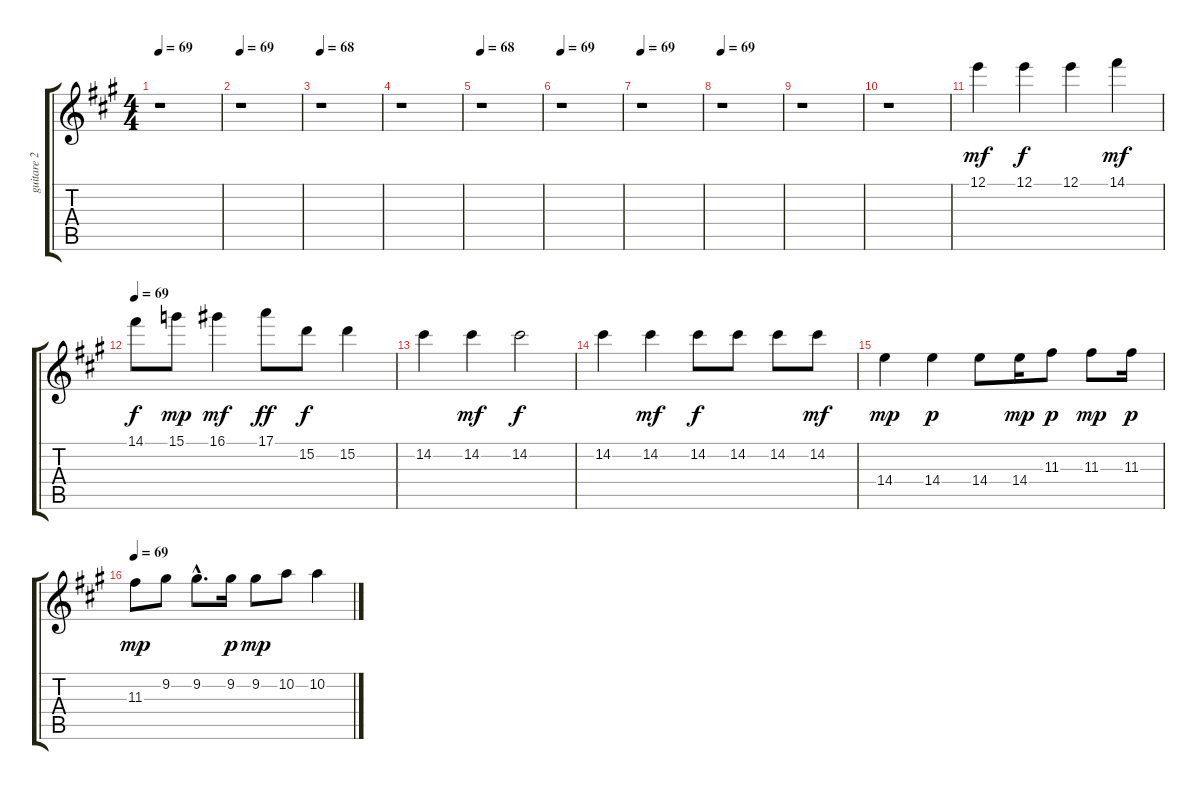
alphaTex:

\track ("guitare 2" "guitare 2") {instrument overdrivenguitar}
\staff {score tabs}
\tuning (E4 B3 G3 D3 A2 E2) {hide}
\ts (4 4)
\tempo 69
\clef g2
\ks f#minor
r.1{dy f} |
\tempo 69
r.1 |
\tempo 68
r.1 |
r.1 |
\tempo 68
r.1 |
\tempo 69
r.1 |
\tempo 69
r.1 |
\tempo 69
r.1 |
r.1 |
r.1 |
12.1.4{dy mf} 12.1.4{dy f} 12.1.4 14.1.4{dy mf} |
\tempo 69
14.1.8{dy f} 15.1.8{dy mp} 16.1.4{dy mf} 17.1.8{dy ff} 15.2.8{dy f} 15.2.4 |
14.2.4 14.2.4{dy mf} 14.2.2{dy f} |
14.2.4 14.2.4{dy mf} 14.2.8{dy f} 14.2.8 14.2.8 14.2.8{dy mf} |
14.4.4{dy mp} 14.4.4{dy p} 14.4.8 14.4.16{dy mp} 11.3.8{dy p} 11.3.8{dy mp} 11.3.16{dy p} |
\tempo 69
11.3.8{dy mp} 9.2.8 9.2{hac}.8{d} 9.2.16{dy p} 9.2.8{dy mp} 10.2.8 10.2.4
